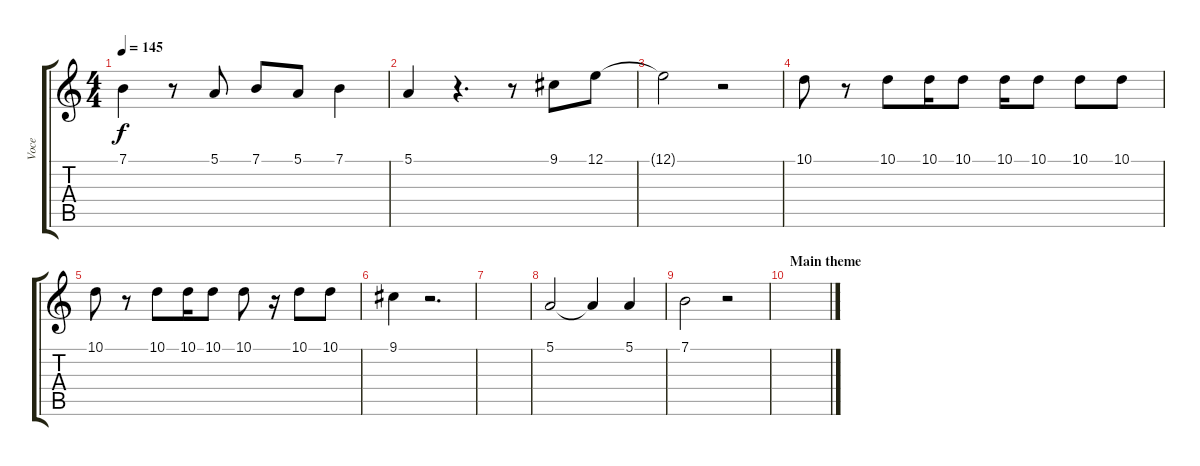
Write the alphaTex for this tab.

\track ("Voce" "Voce") {instrument clarinet}
\staff {score tabs}
\tuning (E4 B3 G3 D3 A2 E2) {hide}
\ts (4 4)
\tempo 145
\clef g2
\ks c
7.1.4{dy f} r.8 5.1.8 7.1.8 5.1.8 7.1.4 |
5.1.4 r.4{d} r.8 9.1.8 12.1.8 |
12.1{t}.2 r.2 |
10.1.8 r.8 10.1.8 10.1.16 10.1.8 10.1.16 10.1.8 10.1.8 10.1.8 |
10.1.8 r.8 10.1.8 10.1.16 10.1.8 10.1.8 r.16 10.1.8 10.1.8 |
9.1.4 r.2{d} |
|
5.1.2 5.1{t}.4 5.1.4 |
7.1.2 r.2 |
\section ("" "Main theme")
